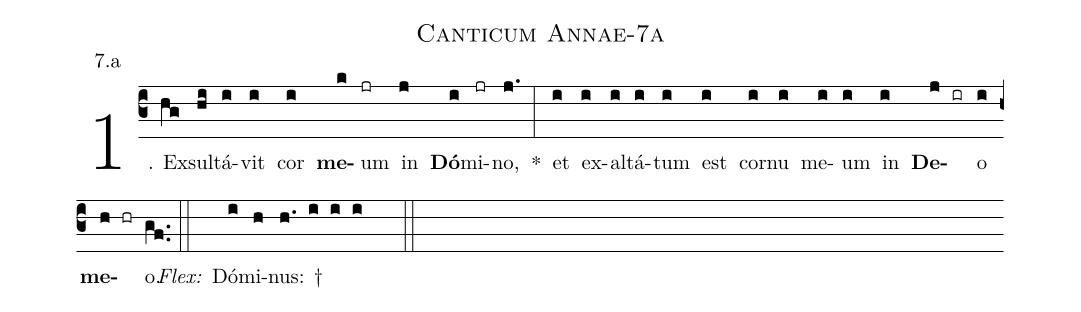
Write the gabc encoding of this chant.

name: Canticum Annae-7a;
annotation: 7.a;
%%
(c3)1. Ex(hg)sul(hi)tá(i)vit(i) cor(i) <b>me</b>(k)um(jr) in(j) <b>Dó</b>(i)mi(jr)no,(j.) *(:) et(i) ex(i)al(i)tá(i)tum(i) est(i) cor(i)nu(i) me(i)um(i) in(i) <b>De</b>(j ir)o(i) <b>me</b>(h hr)o.(gf..) (::)
<i>Flex:</i>()  Dó(i)mi(h)nus: †(h. i i i  ::)
